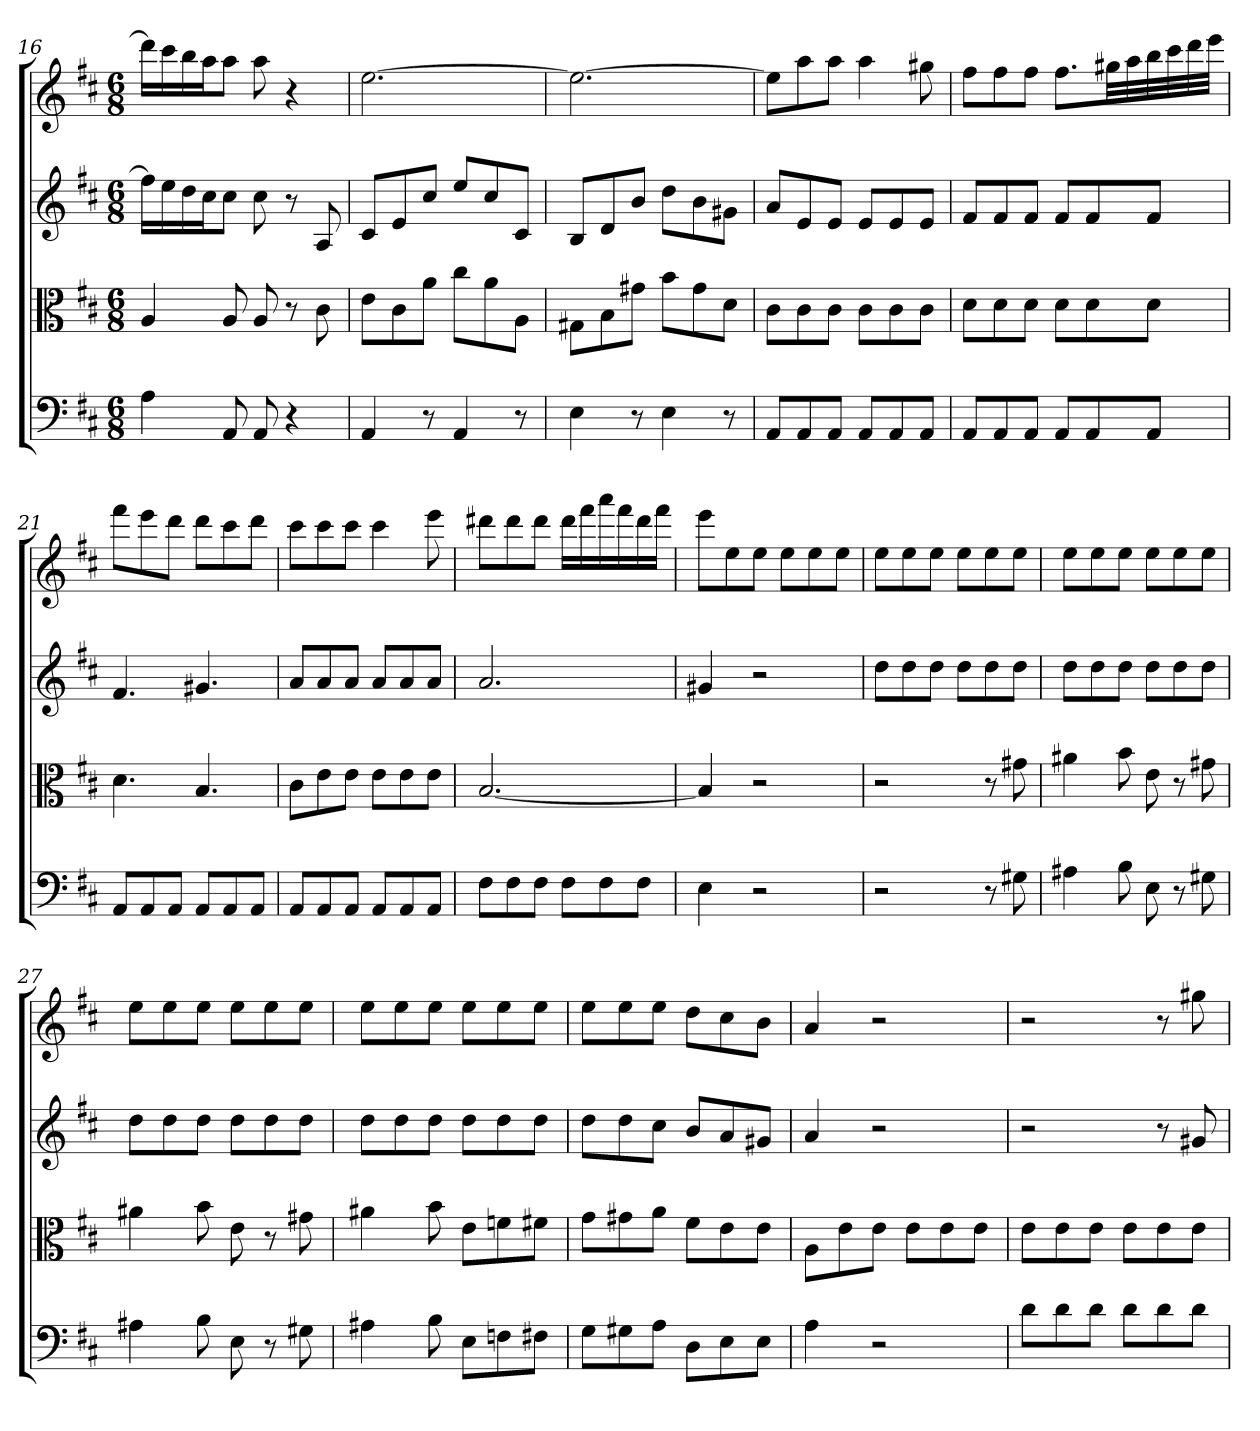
**kern	**kern	**kern	**kern
*part4	*part3	*part2	*part1
*staff4	*staff3	*staff2	*staff1
*clefF4	*clefC3	*	*
*k[f#c#]	*k[f#c#]	*k[f#c#]	*k[f#c#]
*D:	*D:	*D:	*D:
*M6/8	*M6/8	*M6/8	*M6/8
=16	=16	=16	=16
4A	4A	16ff#LL]	16dddLL]
.	.	16ee	16ccc#
.	.	16dd	16bb
.	.	16cc#J	16aaJ
8AA	8A	8cc#J	8aaJ
8AA	8A	8cc#	8aa
4r	8r	8r	4r
.	8c#	8A	.
=17	=17	=17	=17
4AA	8e\L	8c#L	[2.ee
.	8c#\	8e	.
8r	8a\J	8cc#J	.
4AA	8cc#\L	8eeL	.
.	8a\	8cc#	.
8r	8A\J	8c#J	.
=18	=18	=18	=18
4E	8G#X\L	8BL	2.ee_
.	8B\	8d	.
8r	8g#X\J	8bJ	.
4E	8b\L	8ddL	.
.	8g#\	8b	.
8r	8d\J	8g#XJ	.
=19	=19	=19	=19
8AA/L	8c#\L	8aL	8eeL]
8AA/	8c#\	8e	8aa
8AA/J	8c#\J	8eJ	8aaJ
8AA/L	8c#\L	8eL	4aa
8AA/	8c#\	8e	.
8AA/J	8c#\J	8eJ	8gg#X
=20	=20	=20	=20
8AA/L	8d\L	8f#L	8ff#L
8AA/	8d\	8f#	8ff#
8AA/J	8d\J	8f#J	8ff#J
8AA/L	8d\L	8f#L	8.ff#L
8AA/	8d\	8f#	.
.	.	.	32gg#XLL
.	.	.	32aa
8AA/J	8d\J	8f#J	32bb
.	.	.	32ccc#
.	.	.	32ddd
.	.	.	32eeeJJJ
=21	=21	=21	=21
8AA/L	4.d	4.f#	8fff#L
8AA/	.	.	8eee
8AA/J	.	.	8dddJ
8AA/L	4.B	4.g#X	8dddL
8AA/	.	.	8ccc#
8AA/J	.	.	8dddJ
=22	=22	=22	=22
8AA/L	8c#\L	8aL	8ccc#L
8AA/	8e\	8a	8ccc#
8AA/J	8e\J	8aJ	8ccc#J
8AA/L	8e\L	8aL	4ccc#
8AA/	8e\	8a	.
8AA/J	8e\J	8aJ	8eee
=23	=23	=23	=23
8F#\L	[2.B	2.a	8ddd#XL
8F#\	.	.	8ddd#
8F#\J	.	.	8ddd#J
8F#\L	.	.	16ddd#LL
.	.	.	16fff#
8F#\	.	.	16aaa
.	.	.	16fff#
8F#\J	.	.	16ddd#
.	.	.	16fff#JJ
=24	=24	=24	=24
4E	4B]	4g#X	8eeeL
.	.	.	8ee
2r	2r	2r	8eeJ
.	.	.	8eeL
.	.	.	8ee
.	.	.	8eeJ
=25	=25	=25	=25
2r	2r	8ddL	8eeL
.	.	8dd	8ee
.	.	8ddJ	8eeJ
.	.	8ddL	8eeL
8r	8r	8dd	8ee
8G#X	8g#X	8ddJ	8eeJ
=26	=26	=26	=26
4A#X	4a#X	8ddL	8eeL
.	.	8dd	8ee
8B	8b	8ddJ	8eeJ
8E	8e	8ddL	8eeL
8r	8r	8dd	8ee
8G#X	8g#X	8ddJ	8eeJ
=27	=27	=27	=27
4A#X	4a#X	8ddL	8eeL
.	.	8dd	8ee
8B	8b	8ddJ	8eeJ
8E	8e	8ddL	8eeL
8r	8r	8dd	8ee
8G#X	8g#X	8ddJ	8eeJ
=28	=28	=28	=28
4A#X	4a#X	8ddL	8eeL
.	.	8dd	8ee
8B	8b	8ddJ	8eeJ
8E\L	8e\L	8ddL	8eeL
8Fn\	8fn\	8dd	8ee
8F#X\J	8f#X\J	8ddJ	8eeJ
=29	=29	=29	=29
8G\L	8g\L	8ddL	8eeL
8G#X\	8g#X\	8dd	8ee
8A\J	8a\J	8cc#J	8eeJ
8D\L	8f#\L	8bL	8ddL
8E\	8e\	8a	8cc#
8E\J	8e\J	8g#XJ	8bJ
=30	=30	=30	=30
4A	8A\L	4a	4a
.	8e\	.	.
2r	8e\J	2r	2r
.	8e\L	.	.
.	8e\	.	.
.	8e\J	.	.
=31	=31	=31	=31
8d\L	8e\L	2r	2r
8d\	8e\	.	.
8d\J	8e\J	.	.
8d\L	8e\L	.	.
8d\	8e\	8r	8r
8d\J	8e\J	8g#X	8gg#X
=	=	=	=
*-	*-	*-	*-
